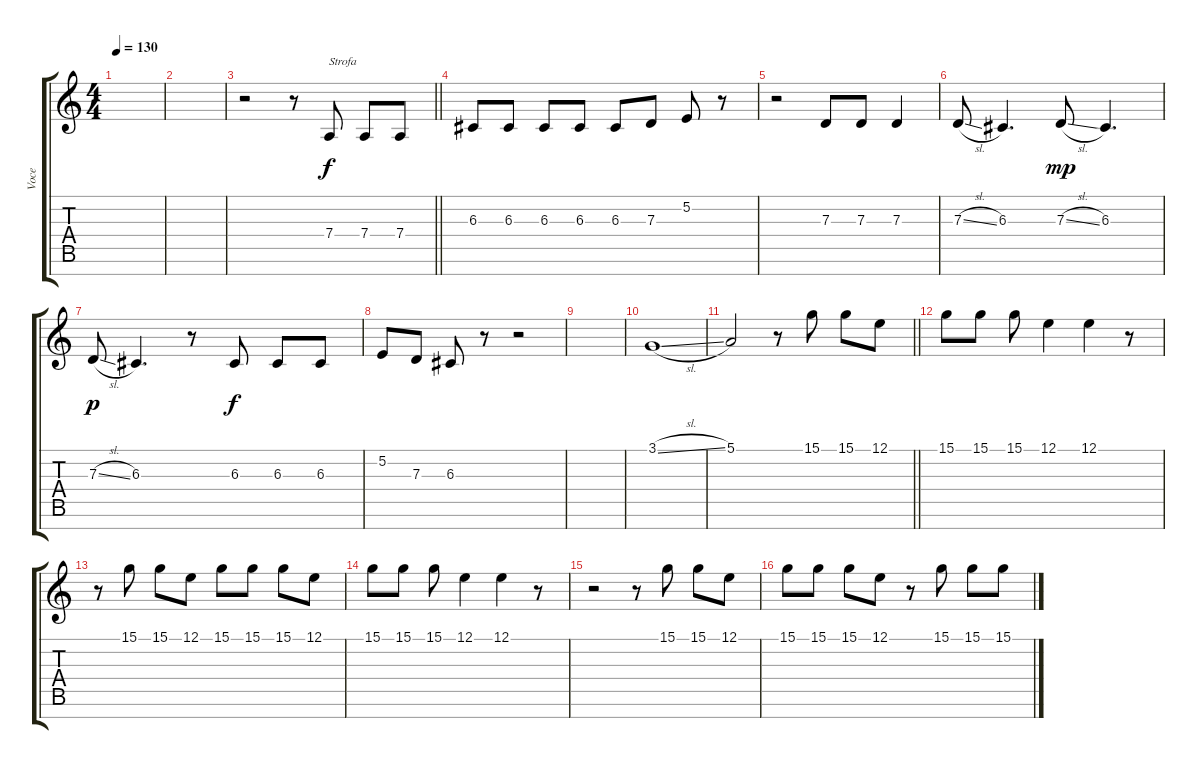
\track ("Voce" "Voce") {instrument lead1square}
\staff {score tabs}
\tuning (E4 B3 G3 D3 A2 E2 B1) {hide}
\ts (4 4)
\tempo 130
\clef g2
\ks c
|
|
\barLineRight lightlight
r.2 r.8 7.4.8{txt "Strofa"} 7.4.8 7.4.8 |
6.3.8 6.3.8 6.3.8 6.3.8 6.3.8 7.3.8 5.2.8 r.8 |
r.2 7.3.8 7.3.8 7.3.4 |
7.3{sl}.8 6.3.4{d} 7.3{sl}.8{dy mp} 6.3.4{d} |
7.3{sl}.8{dy p} 6.3.4{d} r.8 6.3.8{dy f} 6.3.8 6.3.8 |
5.2.8 7.3.8 6.3.8 r.8 r.2 |
|
3.1{sl}.1 |
\barLineRight lightlight
5.1.2 r.8 15.1.8 15.1.8 12.1.8 |
15.1.8 15.1.8 15.1.8 12.1.4 12.1.4 r.8 |
r.8 15.1.8 15.1.8 12.1.8 15.1.8 15.1.8 15.1.8 12.1.8 |
15.1.8 15.1.8 15.1.8 12.1.4 12.1.4 r.8 |
r.2 r.8 15.1.8 15.1.8 12.1.8 |
15.1.8 15.1.8 15.1.8 12.1.8 r.8 15.1.8 15.1.8 15.1.8
